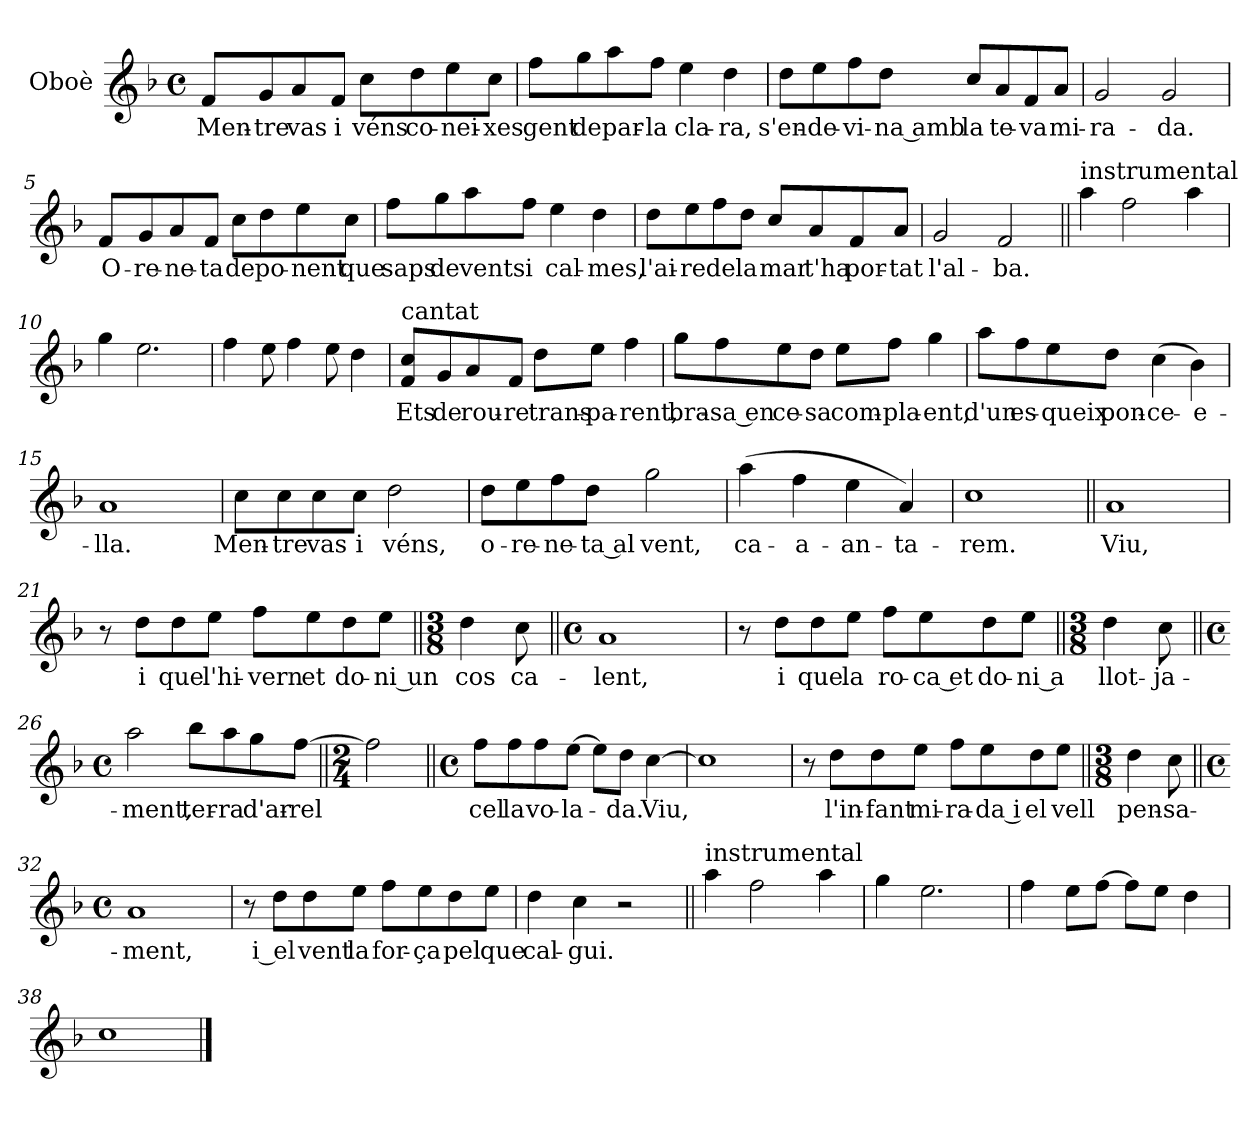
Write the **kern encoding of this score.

**kern	**text
*part1	*part1
*staff1	*staff1
*I"Oboè	*
*I'Ob.	*
*clefG2	*
*k[b-]	*
*M4/4	*
*met(c)	*
=1	=1
!	!LO:LY:b
8f/L	Men-
!	!LO:LY:b
8g/	-tre
!	!LO:LY:b
8a/	vas
!	!LO:LY:b
8f/J	i
!	!LO:LY:b
8cc\L	véns
!	!LO:LY:b
8dd\	co-
!	!LO:LY:b
8ee\	-nei-
!	!LO:LY:b
8cc\J	-xes
=2	=2
!	!LO:LY:b
8ff\L	gent
!	!LO:LY:b
8gg\	de
!	!LO:LY:b
8aa\	par-
!	!LO:LY:b
8ff\J	-la
!	!LO:LY:b
4ee\	cla-
!	!LO:LY:b
4dd\	-ra,
=3	=3
!	!LO:LY:b
8dd\L	s'en-
!	!LO:LY:b
8ee\	-de-
!	!LO:LY:b
8ff\	-vi-
!	!LO:LY:b
8dd\J	na amb
!	!LO:LY:b
8cc/L	la
!	!LO:LY:b
8a/	te-
!	!LO:LY:b
8f/	-va
!	!LO:LY:b
8a/J	mi-
=4	=4
!	!LO:LY:b
2g/	-ra-
!	!LO:LY:b
2g/	-da.
!!LO:LB:g=z
=5	=5
!	!LO:LY:b
8f/L	O-
!	!LO:LY:b
8g/	-re-
!	!LO:LY:b
8a/	-ne-
!	!LO:LY:b
8f/J	-ta
!	!LO:LY:b
8cc\L	de
!	!LO:LY:b
8dd\	po-
!	!LO:LY:b
8ee\	-nent
!	!LO:LY:b
8cc\J	que
=6	=6
!	!LO:LY:b
8ff\L	saps
!	!LO:LY:b
8gg\	de
!	!LO:LY:b
8aa\	vents
!	!LO:LY:b
8ff\J	i
!	!LO:LY:b
4ee\	cal-
!	!LO:LY:b
4dd\	-mes,
=7	=7
!	!LO:LY:b
8dd\L	l'ai-
!	!LO:LY:b
8ee\	-re
!	!LO:LY:b
8ff\	de
!	!LO:LY:b
8dd\J	la
!	!LO:LY:b
8cc/L	mar
!	!LO:LY:b
8a/	t'ha
!	!LO:LY:b
8f/	por-
!	!LO:LY:b
8a/J	-tat
=8	=8
!	!LO:LY:b
2g/	l'al-
!	!LO:LY:b
2f/	-ba.
=9||	=9||
!LO:TX:a:t=instrumental	!
4aa\	.
2ff\	.
4aa\	.
!!LO:LB:g=z
=10	=10
4gg\	.
2.ee\	.
=11	=11
4ff\	.
8ee\	.
4ff\	.
8ee\	.
4dd\	.
=12	=12
!LO:TX:a:t=cantat	!
!	!LO:LY:b
8f/ 8cc/L	Ets
!	!LO:LY:b
8g/	de
!	!LO:LY:b
8a/	rou-
!	!LO:LY:b
8f/J	-re
!	!LO:LY:b
8dd\L	trans-
!	!LO:LY:b
8ee\J	-pa-
!	!LO:LY:b
4ff\	-rent,
=13	=13
!	!LO:LY:b
8gg\L	bra-
!	!LO:LY:b
8ff\	sa en
!	!LO:LY:b
8ee\	-ce-
!	!LO:LY:b
8dd\J	-sa
!	!LO:LY:b
8ee\L	com-
!	!LO:LY:b
8ff\J	-pla-
!	!LO:LY:b
4gg\	-ent,
!!LO:LB:g=z
=14	=14
!	!LO:LY:b
8aa\L	d'un
!	!LO:LY:b
8ff\	es-
!	!LO:LY:b
8ee\	-queix
!	!LO:LY:b
8dd\J	pon-
!	!LO:LY:b
(>4cc\	-ce-
!	!LO:LY:b
4b-\)	-e-
=15	=15
!	!LO:LY:b
1a	-lla.
=16	=16
!	!LO:LY:b
8cc\L	Men-
!	!LO:LY:b
8cc\	-tre
!	!LO:LY:b
8cc\	vas
!	!LO:LY:b
8cc\J	i
!	!LO:LY:b
2dd\	véns,
=17	=17
!	!LO:LY:b
8dd\L	o-
!	!LO:LY:b
8ee\	-re-
!	!LO:LY:b
8ff\	-ne-
!	!LO:LY:b
8dd\J	ta al
!	!LO:LY:b
2gg\	vent,
=18	=18
!	!LO:LY:b
(>4aa\	ca-
!	!LO:LY:b
4ff\	-a-
!	!LO:LY:b
4ee\	-an-
!	!LO:LY:b
4a/)	-ta-
=19	=19
!	!LO:LY:b
1cc	-rem.
=20||	=20||
!	!LO:LY:b
1a	Viu,
!!LO:LB:g=z
=21	=21
8r	.
!	!LO:LY:b
8dd\L	i
!	!LO:LY:b
8dd\	que
!	!LO:LY:b
8ee\J	l'hi-
!	!LO:LY:b
8ff\L	-vern
!	!LO:LY:b
8ee\	et
!	!LO:LY:b
8dd\	do-
!	!LO:LY:b
8ee\J	ni un
=22||	=22||
*M3/8	*
!	!LO:LY:b
4dd\	cos
!	!LO:LY:b
8cc\	ca-
=23||	=23||
*M4/4	*
*met(c)	*
!	!LO:LY:b
1a	-lent,
=24	=24
8r	.
!	!LO:LY:b
8dd\L	i
!	!LO:LY:b
8dd\	que
!	!LO:LY:b
8ee\J	la
!	!LO:LY:b
8ff\L	ro-
!	!LO:LY:b
8ee\	ca et
!	!LO:LY:b
8dd\	do-
!	!LO:LY:b
8ee\J	ni a
=25||	=25||
*M3/8	*
!	!LO:LY:b
4dd\	-llot-
!	!LO:LY:b
8cc\	-ja-
!!LO:LB:g=z
=26||	=26||
*M4/4	*
*met(c)	*
!	!LO:LY:b
2aa\	-ment,
!	!LO:LY:b
8bb-\L	ter-
!	!LO:LY:b
8aa\	-ra
!	!LO:LY:b
8gg\	d'ar-
!	!LO:LY:b
[8ff\J	-rel
=27||	=27||
*M2/4	*
2ff\]	.
=28||	=28||
*M4/4	*
*met(c)	*
!	!LO:LY:b
8ff\L	cel
!	!LO:LY:b
8ff\	la
!	!LO:LY:b
8ff\	vo-
!	!LO:LY:b
[8ee\J	-la-
8ee\L]	.
!	!LO:LY:b
8dd\J	-da.
!	!LO:LY:b
[4cc\	Viu,
=29	=29
1cc]	.
=30	=30
8r	.
!	!LO:LY:b
8dd\L	l'in-
!	!LO:LY:b
8dd\	-fant
!	!LO:LY:b
8ee\J	mi-
!	!LO:LY:b
8ff\L	-ra-
!	!LO:LY:b
8ee\	da i
!	!LO:LY:b
8dd\	el
!	!LO:LY:b
8ee\J	vell
!!LO:LB:g=z
=31||	=31||
*M3/8	*
!	!LO:LY:b
4dd\	pen-
!	!LO:LY:b
8cc\	-sa-
=32||	=32||
*M4/4	*
*met(c)	*
!	!LO:LY:b
1a	-ment,
=33	=33
8r	.
!	!LO:LY:b
8dd\L	i el
!	!LO:LY:b
8dd\	vent
!	!LO:LY:b
8ee\J	la
!	!LO:LY:b
8ff\L	for-
!	!LO:LY:b
8ee\	-ça
!	!LO:LY:b
8dd\	pel
!	!LO:LY:b
8ee\J	que
=34	=34
!	!LO:LY:b
4dd\	cal-
!	!LO:LY:b
4cc\	-gui.
2r	.
=35||	=35||
!LO:TX:a:t=instrumental	!
4aa\	.
2ff\	.
4aa\	.
=36	=36
4gg\	.
2.ee\	.
=37	=37
4ff\	.
8ee\L	.
[8ff\J	.
8ff\L]	.
8ee\J	.
4dd\	.
=38	=38
1cc	.
==	==
*-	*-
